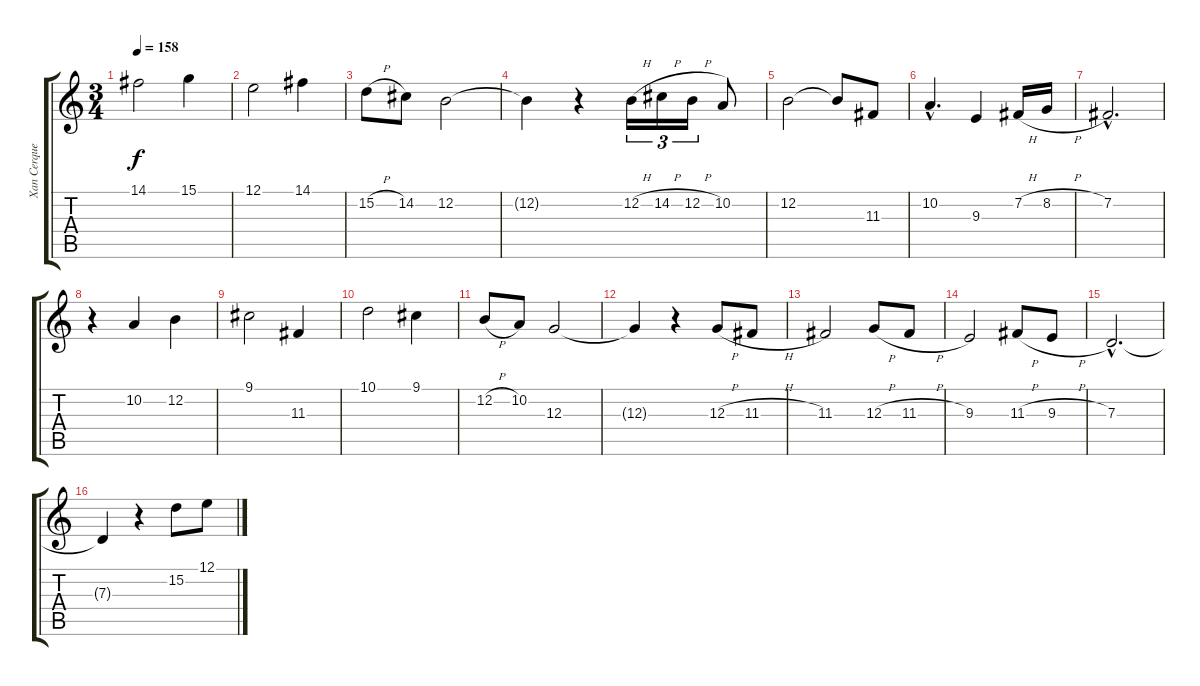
\track ("Xan Cerqueiro" "Xan Cerque") {instrument flute}
\staff {score tabs}
\tuning (E4 B3 G3 D3 A2 E2) {hide}
\ts (3 4)
\tempo 158
\clef g2
\ks c
14.1.2{dy f} 15.1.4 |
12.1.2 14.1.4 |
15.2{h}.8 14.2.8 12.2.2 |
12.2{t}.4 r.4 12.2{h}.16{tu (3 2)} 14.2{h}.16{tu (3 2)} 12.2{h}.16{tu (3 2)} 10.2.8 |
12.2.2 12.2{t}.8 11.3.8 |
10.2{hac}.4{d} 9.3.4 7.2{h}.16 8.2{h}.16 |
7.2{hac}.2{d} |
r.4 10.2.4 12.2.4 |
9.1.2 11.3.4 |
10.1.2 9.1.4 |
12.2{h}.8 10.2.8 12.3.2 |
12.3{t}.4 r.4 12.3{h}.8 11.3{h}.8 |
11.3.2 12.3{h}.8 11.3{h}.8 |
9.3.2 11.3{h}.8 9.3{h}.8 |
7.3{hac}.2{d} |
7.3{t}.4 r.4 15.2.8 12.1.8
